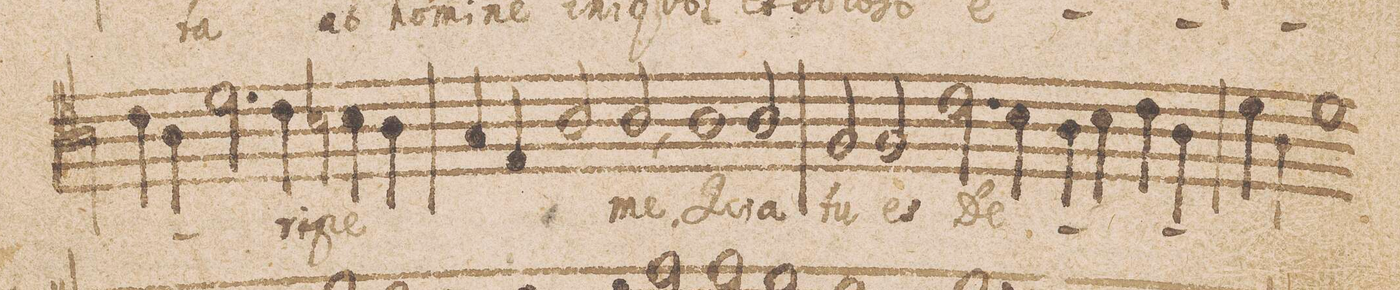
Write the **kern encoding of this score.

**kern	**text
*I"Tenore.	*
*clefC4	*
*k[]	*
*met(C|)	*
*M2/1	*
4c\	.
4A\	.
2.d\	.
4c\	-ri-
4Bn\	-ge
4A\	.
=20-	=20-
4G/	.
4E/	.
2A/	.
2A,</	me,
1A\	Qui-
=21-	=21-
2A/	-a
2F/	tu
2F/	es
=22-	=22-
2.c\	De-
4B\	.
4A\	.
4B\	.
4c\	.
4A\	.
=23-	=23-
4d\	.
4A\	.
1d	.
*-	*-
